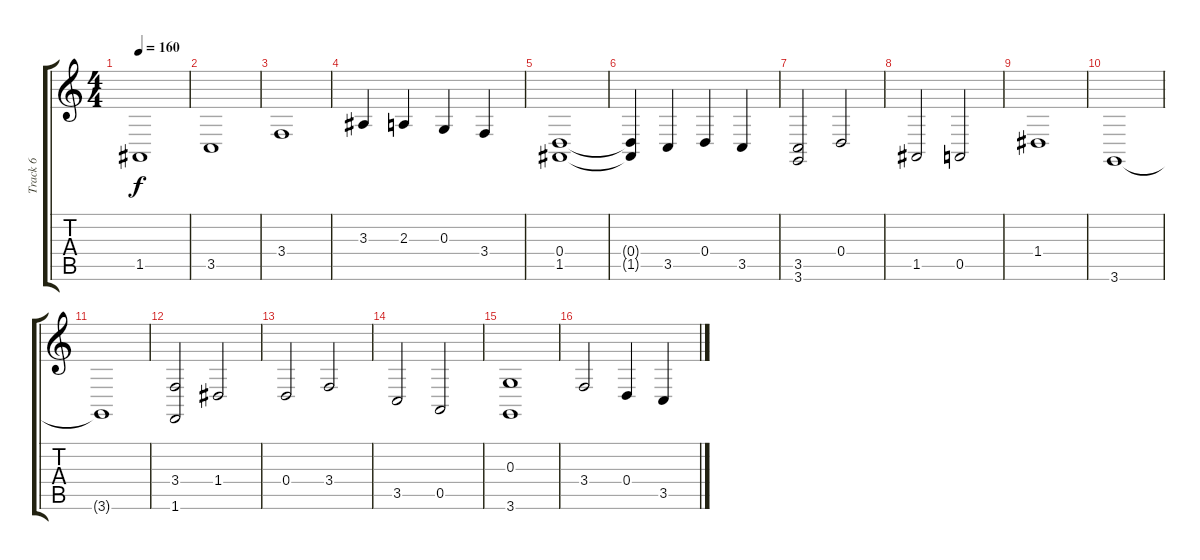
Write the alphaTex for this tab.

\track ("Track 6" "Track 6") {instrument stringensemble1}
\staff {score tabs}
\tuning (E4 B3 G3 D3 A2 E2) {hide}
\ts (4 4)
\tempo 160
\clef g2
\ks c
1.5.1{dy f} |
3.5.1 |
3.4.1 |
3.3.4 2.3.4 0.3.4 3.4.4 |
(0.4 1.5).1 |
(0.4{t} 1.5{t}).4 3.5.4 0.4.4 3.5.4 |
(3.5 3.6).2 0.4.2 |
1.5.2 0.5.2 |
1.4.1 |
3.6.1 |
3.6{t}.1 |
(3.4 1.6).2 1.4.2 |
0.4.2 3.4.2 |
3.5.2 0.5.2 |
(0.3 3.6).1 |
3.4.2 0.4.4 3.5.4
